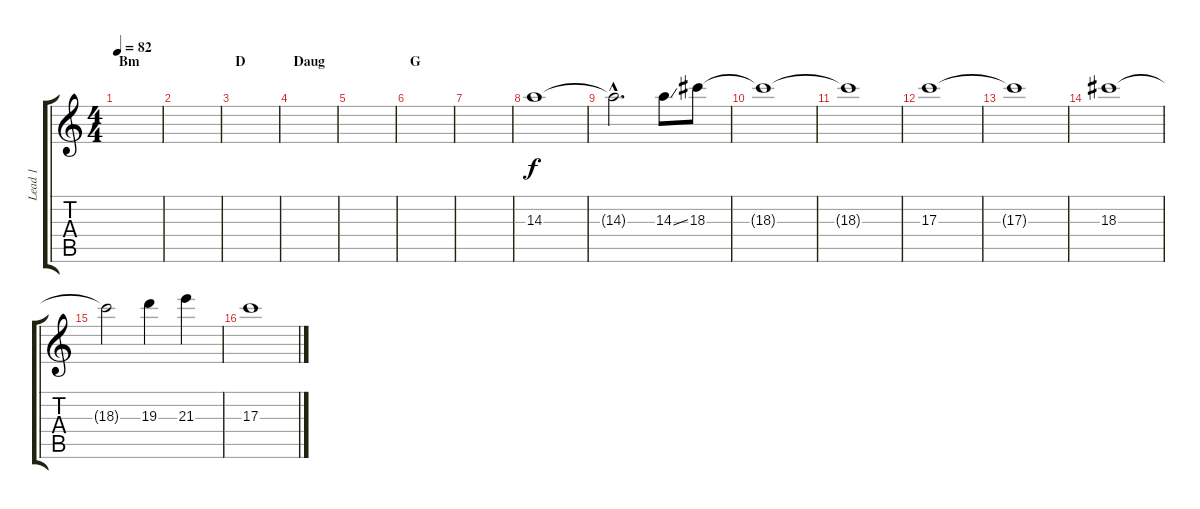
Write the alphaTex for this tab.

\track ("Lead 1" "Lead 1") {instrument distortionguitar}
\staff {score tabs}
\tuning (E4 B3 G3 D3 A2 E2) {hide}
\ts (4 4)
\section ("" "Bm")
\tempo 82
\clef g2
\ks c
|
|
\section ("" "D")
|
\section ("" "Daug")
|
|
\section ("" "G")
|
|
14.3.1 |
14.3{hac t}.2{d} 14.3{ss}.8 18.3.8 |
18.3{t}.1 |
18.3{t}.1 |
17.3.1 |
17.3{t}.1 |
18.3.1 |
18.3{t}.2 19.3.4 21.3.4 |
17.3.1
